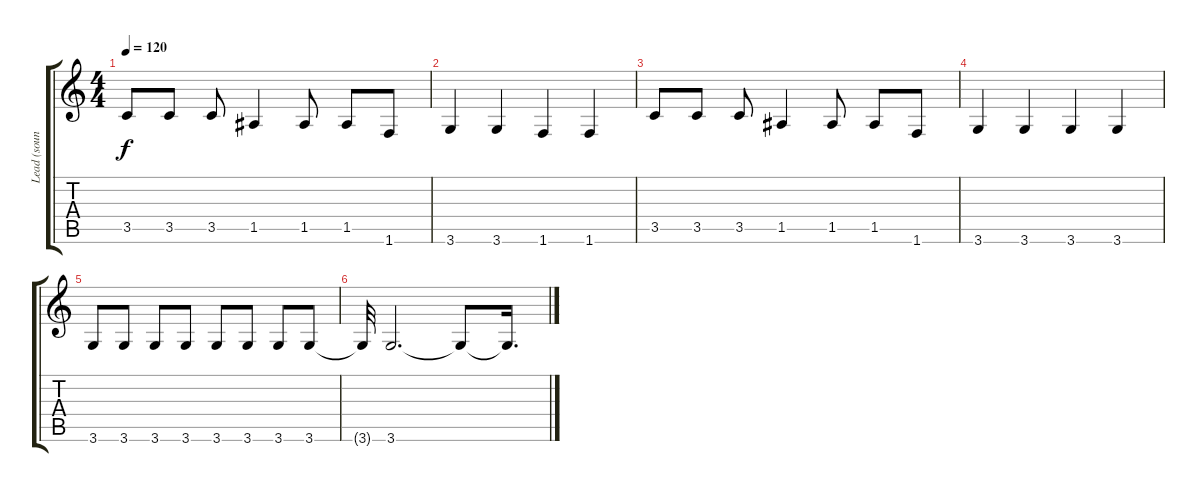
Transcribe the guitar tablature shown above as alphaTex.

\track ("Lead (sound like)" "Lead (soun") {instrument distortionguitar}
\staff {score tabs}
\tuning (E4 B3 G3 D3 A2 E2) {hide}
\ts (4 4)
\tempo 120
\clef g2
\ks c
3.5.8{dy f} 3.5.8 3.5.8 1.5.4 1.5.8 1.5.8 1.6.8 |
3.6.4 3.6.4 1.6.4 1.6.4 |
3.5.8 3.5.8 3.5.8 1.5.4 1.5.8 1.5.8 1.6.8 |
3.6.4 3.6.4 3.6.4 3.6.4 |
3.6.8 3.6.8 3.6.8 3.6.8 3.6.8 3.6.8 3.6.8 3.6.8 |
3.6{t}.32 3.6.2{d} 3.6{t}.8 3.6{t}.16{d}
